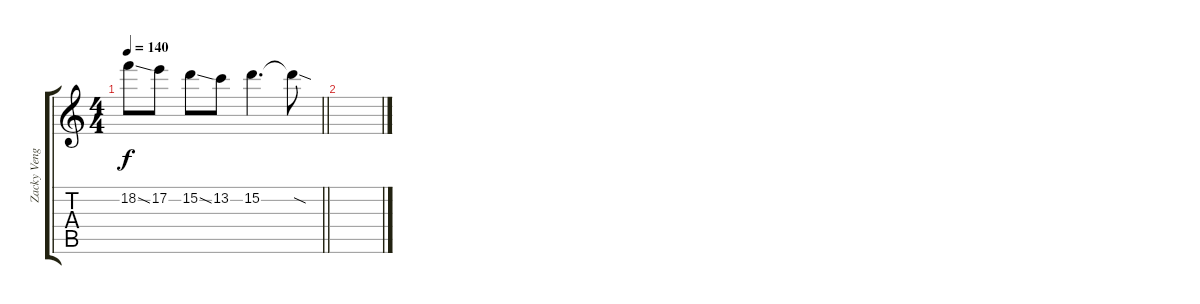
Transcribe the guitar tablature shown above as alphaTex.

\track ("Zacky Vengeance" "Zacky Veng") {instrument acousticguitarsteel}
\staff {score tabs}
\tuning (E4 B3 G4 D4 A3 D3) {hide}
\ts (4 4)
\tempo 140
\clef g2
\barLineRight lightlight
\ks c
18.2{ss}.8{dy f} 17.2.8 15.2{ss}.8 13.2.8 15.2.4{d} 15.2{sod t}.8 |
\section ("" "")
